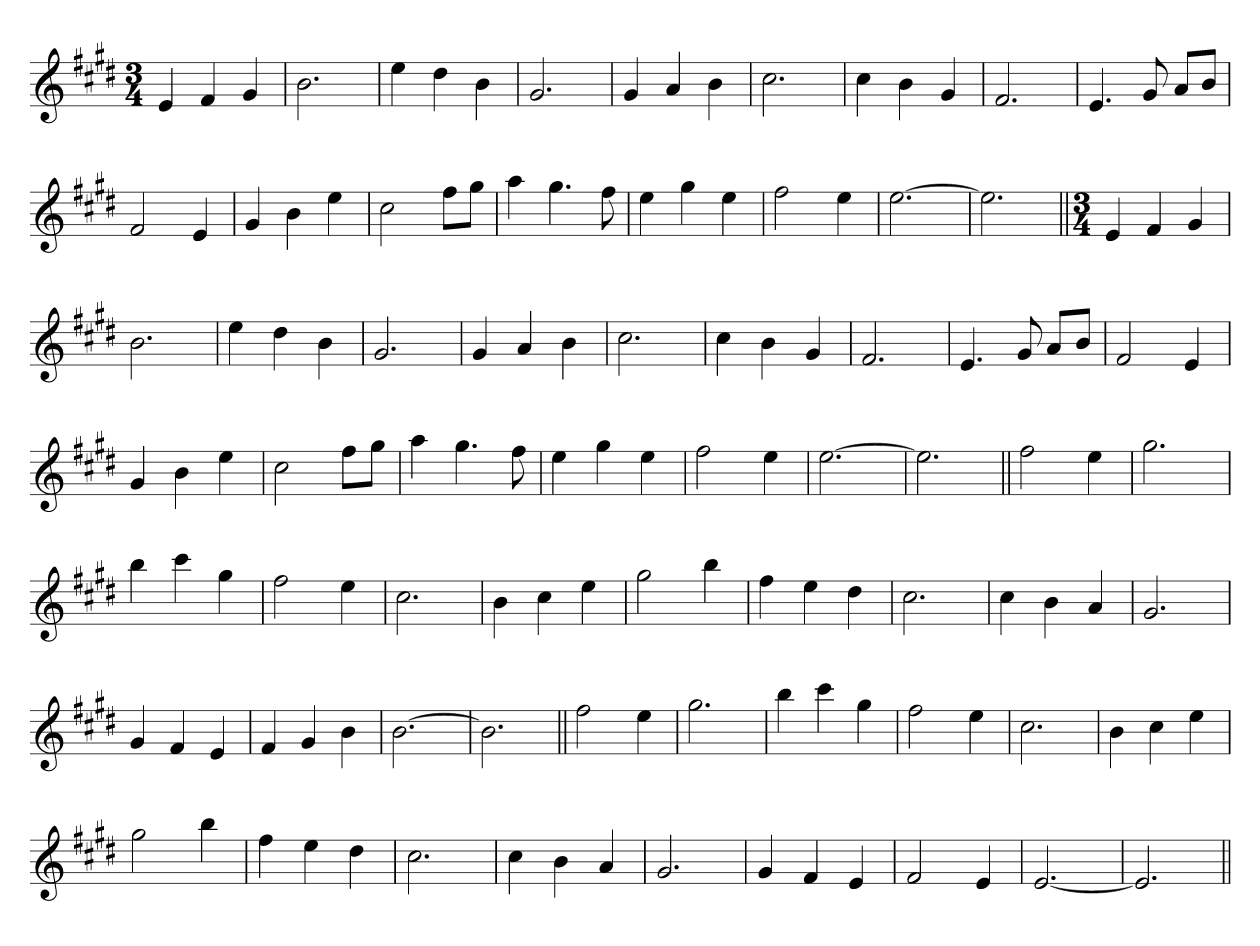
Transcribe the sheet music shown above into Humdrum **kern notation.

**kern
*part1
*staff1
*clefG2
*k[f#c#g#d#]
*E:
*M3/4
=1
4e
4f#
4g#
=
2.b
=
4ee
4dd#
4b
=
2.g#
=
4g#
4a
4b
=
2.cc#
=
4cc#
4b
4g#
=
2.f#
=
4.e
8g#
8aL
8bJ
=
2f#
4e
=
4g#
4b
4ee
=
2cc#
8ff#L
8gg#J
=
4aa
4.gg#
8ff#
=
4ee
4gg#
4ee
=
2ff#
4ee
=
[2.ee
=
2.ee]
=||
*M3/4
4e
4f#
4g#
=
2.b
=
4ee
4dd#
4b
=
2.g#
=
4g#
4a
4b
=
2.cc#
=
4cc#
4b
4g#
=
2.f#
=
4.e
8g#
8aL
8bJ
=
2f#
4e
=
4g#
4b
4ee
=
2cc#
8ff#L
8gg#J
=
4aa
4.gg#
8ff#
=
4ee
4gg#
4ee
=
2ff#
4ee
=
[2.ee
=
2.ee]
=||
2ff#
4ee
=
2.gg#
=
4bb
4ccc#
4gg#
=
2ff#
4ee
=
2.cc#
=
4b
4cc#
4ee
=
2gg#
4bb
=
4ff#
4ee
4dd#
=
2.cc#
=
4cc#
4b
4a
=
2.g#
=
4g#
4f#
4e
=
4f#
4g#
4b
=
[2.b
=
2.b]
=||
2ff#
4ee
=
2.gg#
=
4bb
4ccc#
4gg#
=
2ff#
4ee
=
2.cc#
=
4b
4cc#
4ee
=
2gg#
4bb
=
4ff#
4ee
4dd#
=
2.cc#
=
4cc#
4b
4a
=
2.g#
=
4g#
4f#
4e
=
2f#
4e
=
[2.e
=
2.e]
=||
*-
